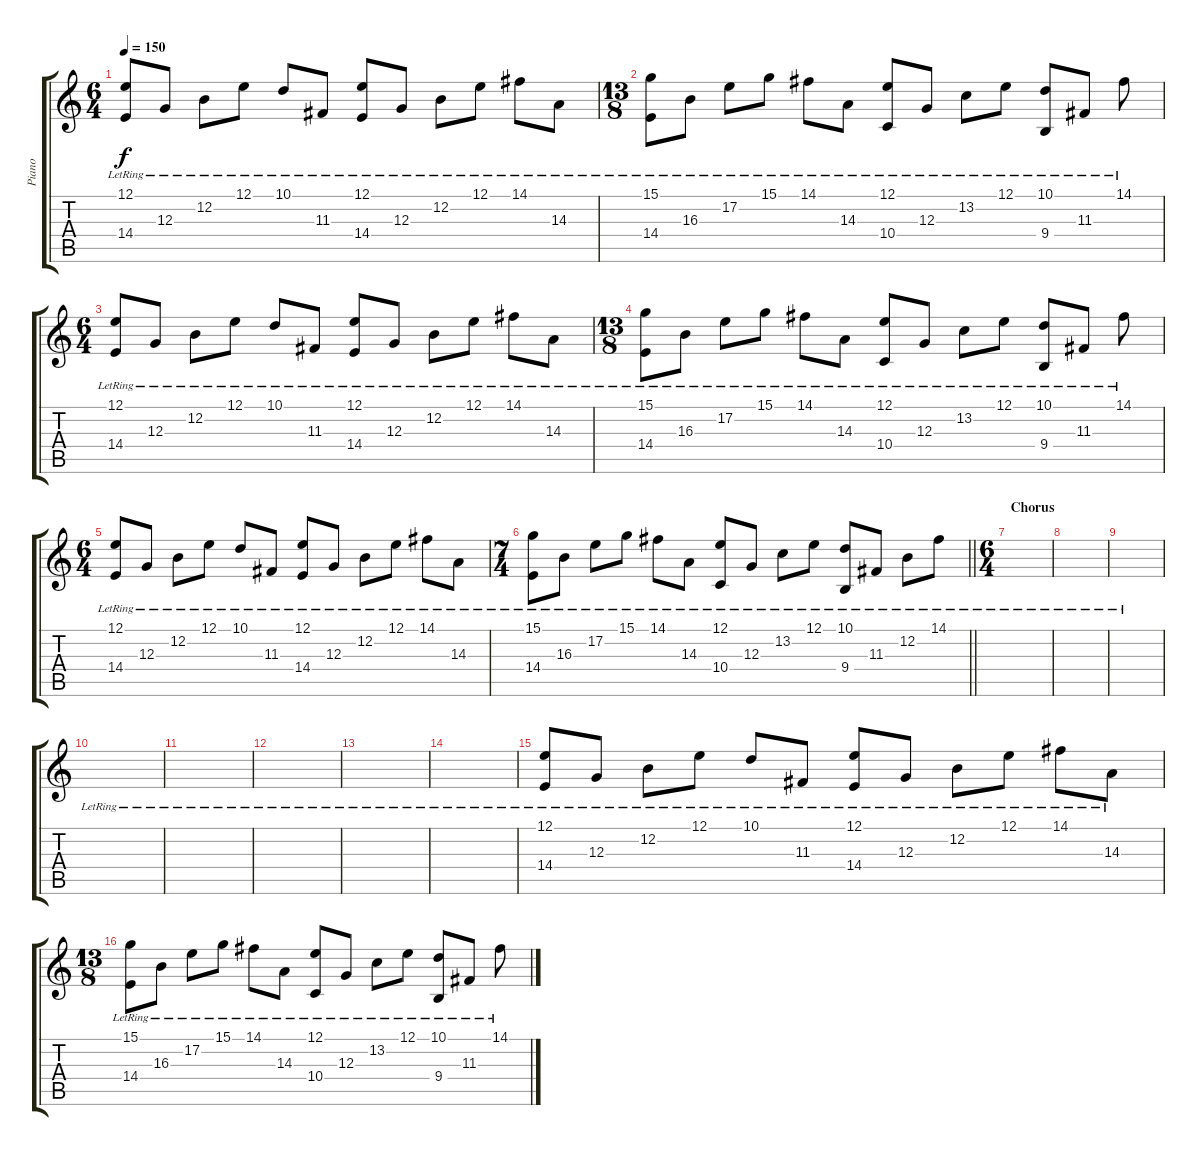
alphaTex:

\track ("Piano" "Piano") {instrument acousticgrandpiano}
\staff {score tabs}
\tuning (E4 B3 G3 D3 A2 E2) {hide}
\ts (6 4)
\tempo 150
\clef g2
\ks c
(12.1{lr} 14.4{lr}).8{dy f} 12.3{lr}.8 12.2{lr}.8 12.1{lr}.8 10.1{lr}.8 11.3{lr}.8 (12.1{lr} 14.4{lr}).8 12.3{lr}.8 12.2{lr}.8 12.1{lr}.8 14.1{lr}.8 14.3{lr}.8 |
\ts (13 8)
(15.1{lr} 14.4{lr}).8 16.3{lr}.8 17.2{lr}.8 15.1{lr}.8 14.1{lr}.8 14.3{lr}.8 (12.1{lr} 10.4{lr}).8 12.3{lr}.8 13.2{lr}.8 12.1{lr}.8 (10.1{lr} 9.4{lr}).8 11.3{lr}.8 14.1{lr}.8 |
\ts (6 4)
(12.1{lr} 14.4{lr}).8 12.3{lr}.8 12.2{lr}.8 12.1{lr}.8 10.1{lr}.8 11.3{lr}.8 (12.1{lr} 14.4{lr}).8 12.3{lr}.8 12.2{lr}.8 12.1{lr}.8 14.1{lr}.8 14.3{lr}.8 |
\ts (13 8)
(15.1{lr} 14.4{lr}).8 16.3{lr}.8 17.2{lr}.8 15.1{lr}.8 14.1{lr}.8 14.3{lr}.8 (12.1{lr} 10.4{lr}).8 12.3{lr}.8 13.2{lr}.8 12.1{lr}.8 (10.1{lr} 9.4{lr}).8 11.3{lr}.8 14.1{lr}.8 |
\ts (6 4)
(12.1{lr} 14.4{lr}).8 12.3{lr}.8 12.2{lr}.8 12.1{lr}.8 10.1{lr}.8 11.3{lr}.8 (12.1{lr} 14.4{lr}).8 12.3{lr}.8 12.2{lr}.8 12.1{lr}.8 14.1{lr}.8 14.3{lr}.8 |
\ts (7 4)
\barLineRight lightlight
(15.1{lr} 14.4{lr}).8 16.3{lr}.8 17.2{lr}.8 15.1{lr}.8 14.1{lr}.8 14.3{lr}.8 (12.1{lr} 10.4{lr}).8 12.3{lr}.8 13.2{lr}.8 12.1{lr}.8 (10.1{lr} 9.4{lr}).8 11.3{lr}.8 12.2{lr}.8 14.1{lr}.8 |
\ts (6 4)
\section ("" "Chorus")
|
|
|
|
|
|
|
|
(12.1{lr} 14.4{lr}).8 12.3{lr}.8 12.2{lr}.8 12.1{lr}.8 10.1{lr}.8 11.3{lr}.8 (12.1{lr} 14.4{lr}).8 12.3{lr}.8 12.2{lr}.8 12.1{lr}.8 14.1{lr}.8 14.3{lr}.8 |
\ts (13 8)
(15.1{lr} 14.4{lr}).8 16.3{lr}.8 17.2{lr}.8 15.1{lr}.8 14.1{lr}.8 14.3{lr}.8 (12.1{lr} 10.4{lr}).8 12.3{lr}.8 13.2{lr}.8 12.1{lr}.8 (10.1{lr} 9.4{lr}).8 11.3{lr}.8 14.1{lr}.8
